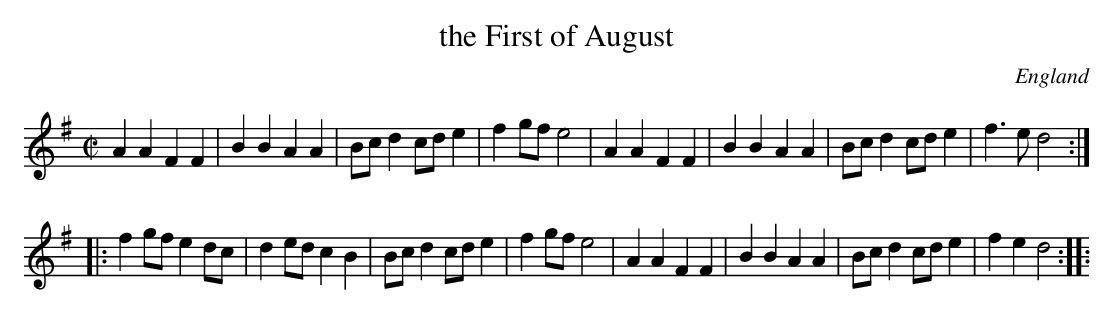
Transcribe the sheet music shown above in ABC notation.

X:1
T:the First of August
L:1/8
M:C|
O:England
K:G major
A2A2 F2F2 | B2B2 A2A2 | Bcd2 cde2 | f2gf e4 | \
A2A2 F2F2 | B2B2 A2A2 | Bcd2 cde2 | f3e d4 ::
f2gf e2dc | d2ed c2B2 | Bcd2 cde2 | f2gf e4 | \
A2A2 F2F2 | B2B2 A2A2 | Bcd2 cde2 | f2e2 d4 ::
